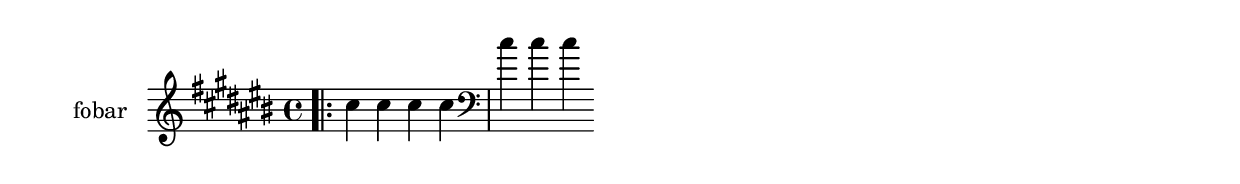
#(ly:set-option 'old-relative)
\version "1.9.0"
\header {
texidoc = "Prefatory spacing.

TODO: Show all common combinations to check for spacing anomalies.
"
}

\score { \notes \relative c'' {
	\property Staff.instrument = "fobar"
	\bar "||:"
	\key cis \major
	cis4 cis4 cis4 cis4 \clef bass  cis4 cis4 cis4 
}
\paper  { raggedright = ##t}
}

